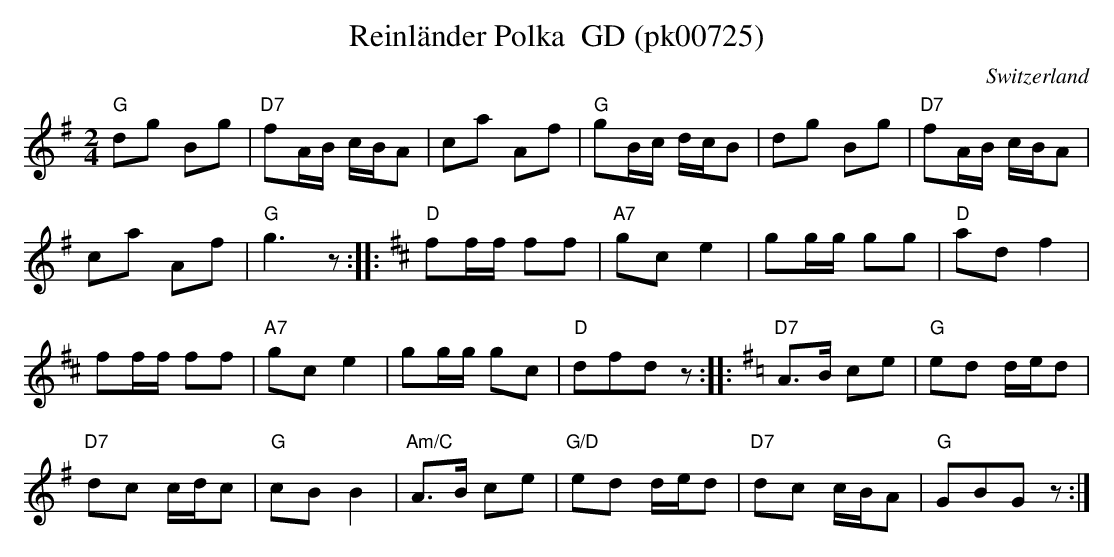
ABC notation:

X:1
T: Reinländer Polka  GD (pk00725)
O:Switzerland
M:2/4
L:1/8
K:G major
"G"dg Bg | "D7"fA/B/ c/B/A | ca Af | "G"gB/c/ d/c/B | dg Bg | "D7"fA/B/ c/B/A |
ca Af | "G"g3z :: [K:D] "D"ff/f/ ff | "A7"gce2 | gg/g/ gg | "D"adf2 |
ff/f/ ff | "A7"gce2 | gg/g/ gc | "D"dfdz :: [K:G] "D7"A>B ce | "G"ed d/e/d |
"D7"dc c/d/c | "G"cBB2 | "Am/C"A>B ce | "G/D"ed d/e/d | "D7"dc c/B/A | "G"GBGz :|
